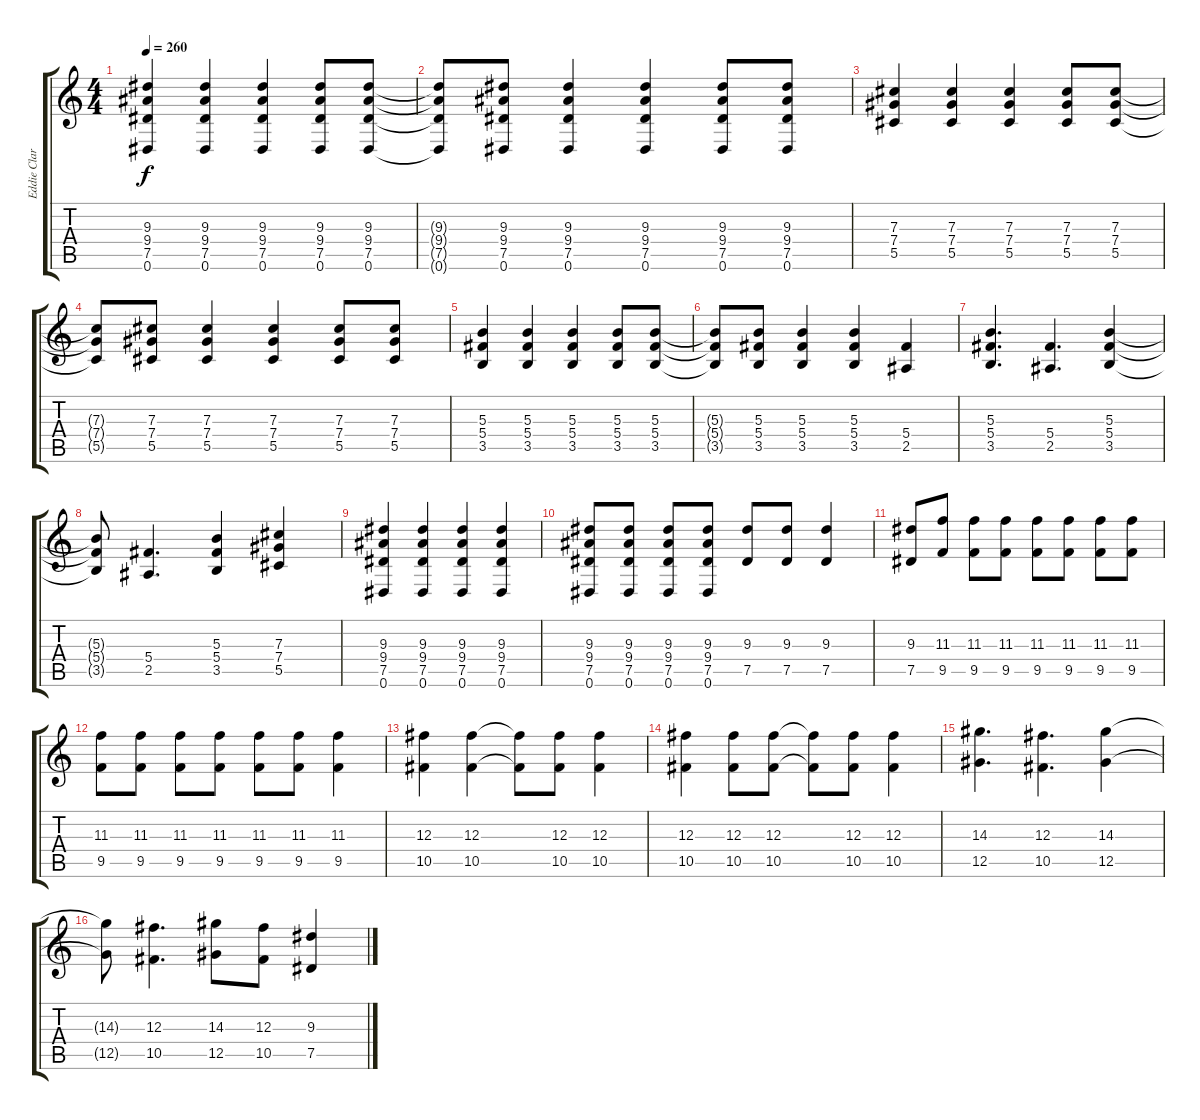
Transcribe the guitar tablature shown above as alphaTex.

\track ("Eddie Clarke-Rhythm" "Eddie Clar") {instrument distortionguitar}
\staff {score tabs}
\tuning (Eb4 Bb3 Gb3 Db3 Ab2 Eb2) {hide}
\ts (4 4)
\tempo 260
\clef g2
\ks c
(9.3 9.4 7.5 0.6).4{dy f} (9.3 9.4 7.5 0.6).4 (9.3 9.4 7.5 0.6).4 (9.3 9.4 7.5 0.6).8 (9.3 9.4 7.5 0.6).8 |
(9.3{t} 9.4{t} 7.5{t} 0.6{t}).8 (9.3 9.4 7.5 0.6).8 (9.3 9.4 7.5 0.6).4 (9.3 9.4 7.5 0.6).4 (9.3 9.4 7.5 0.6).8 (9.3 9.4 7.5 0.6).8 |
(7.3 7.4 5.5).4 (7.3 7.4 5.5).4 (7.3 7.4 5.5).4 (7.3 7.4 5.5).8 (7.3 7.4 5.5).8 |
(7.3{t} 7.4{t} 5.5{t}).8 (7.3 7.4 5.5).8 (7.3 7.4 5.5).4 (7.3 7.4 5.5).4 (7.3 7.4 5.5).8 (7.3 7.4 5.5).8 |
(5.3 5.4 3.5).4 (5.3 5.4 3.5).4 (5.3 5.4 3.5).4 (5.3 5.4 3.5).8 (5.3 5.4 3.5).8 |
(5.3{t} 5.4{t} 3.5{t}).8 (5.3 5.4 3.5).8 (5.3 5.4 3.5).4 (5.3 5.4 3.5).4 (5.4 2.5).4 |
(5.3 5.4 3.5).4{d} (5.4 2.5).4{d} (5.3 5.4 3.5).4 |
(5.3{t} 5.4{t} 3.5{t}).8 (5.4 2.5).4{d} (5.3 5.4 3.5).4 (7.3 7.4 5.5).4 |
(9.3 9.4 7.5 0.6).4 (9.3 9.4 7.5 0.6).4 (9.3 9.4 7.5 0.6).4 (9.3 9.4 7.5 0.6).4 |
(9.3 9.4 7.5 0.6).8 (9.3 9.4 7.5 0.6).8 (9.3 9.4 7.5 0.6).8 (9.3 9.4 7.5 0.6).8 (9.3 7.5).8 (9.3 7.5).8 (9.3 7.5).4 |
(9.3 7.5).8 (11.3 9.5).8 (11.3 9.5).8 (11.3 9.5).8 (11.3 9.5).8 (11.3 9.5).8 (11.3 9.5).8 (11.3 9.5).8 |
(11.3 9.5).8 (11.3 9.5).8 (11.3 9.5).8 (11.3 9.5).8 (11.3 9.5).8 (11.3 9.5).8 (11.3 9.5).4 |
(12.3 10.5).4 (12.3 10.5).4 (12.3{t} 10.5{t}).8 (12.3 10.5).8 (12.3 10.5).4 |
(12.3 10.5).4 (12.3 10.5).8 (12.3 10.5).8 (12.3{t} 10.5{t}).8 (12.3 10.5).8 (12.3 10.5).4 |
(14.3 12.5).4{d} (12.3 10.5).4{d} (14.3 12.5).4 |
(14.3{t} 12.5{t}).8 (12.3 10.5).4{d} (14.3 12.5).8 (12.3 10.5).8 (9.3 7.5).4
